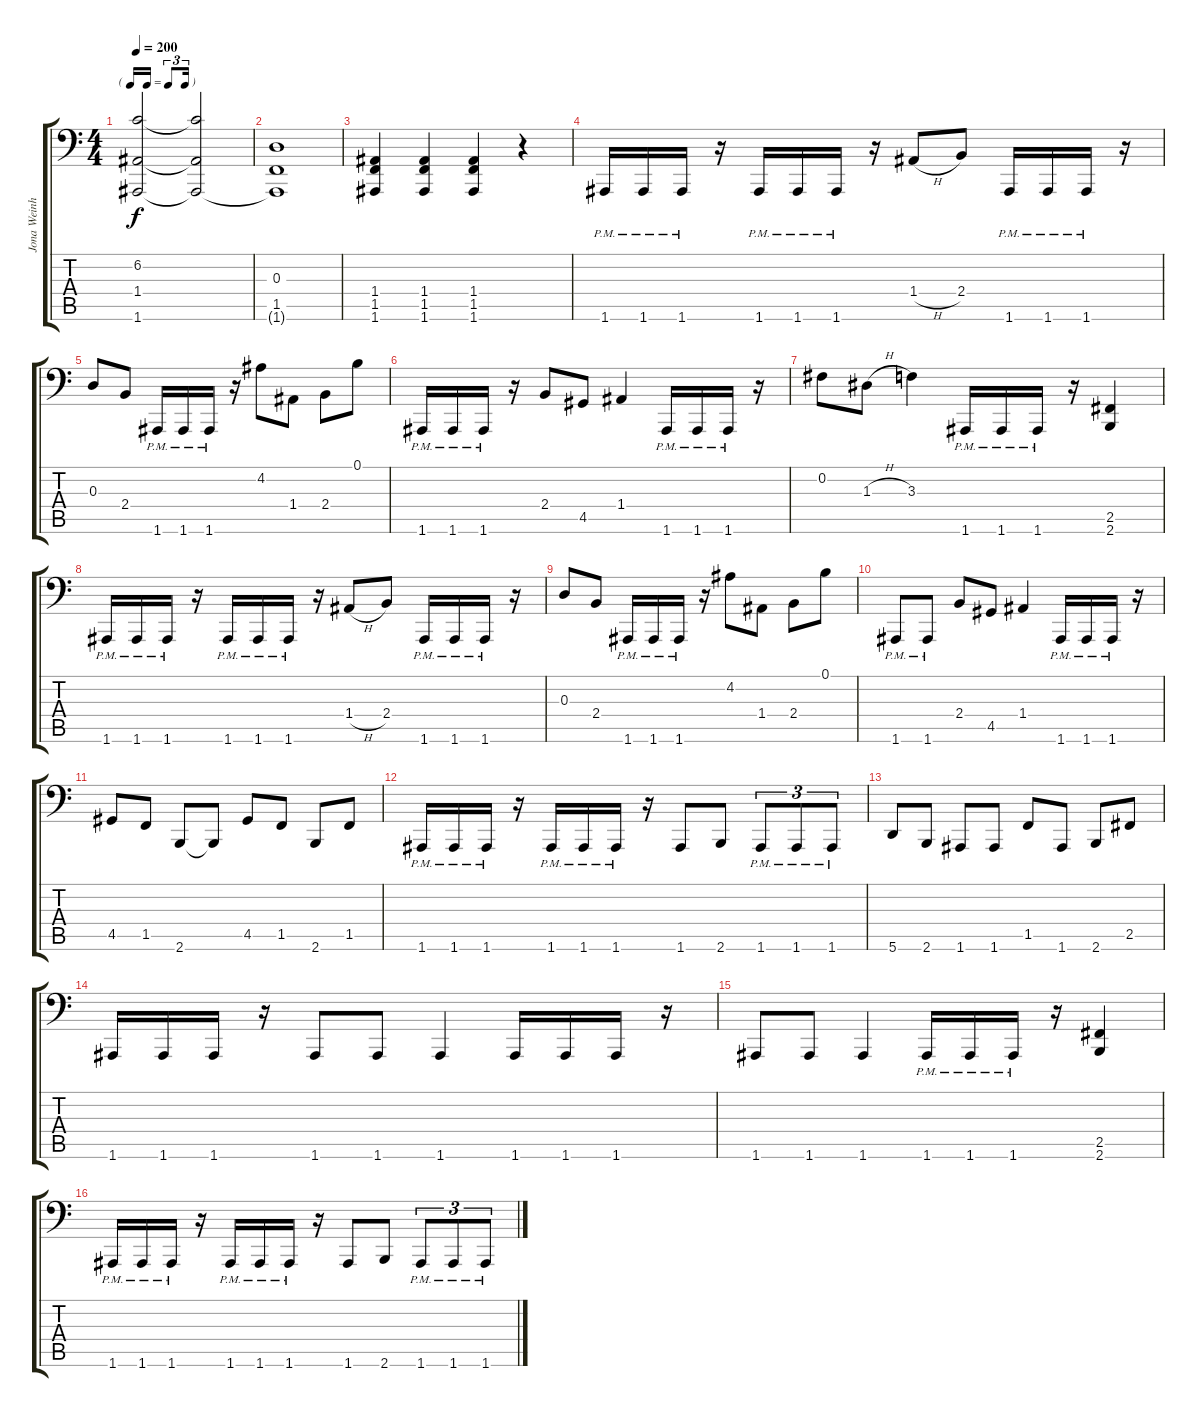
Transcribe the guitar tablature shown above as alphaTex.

\track ("Jona Weinhofen " "Jona Weinh") {instrument overdrivenguitar}
\staff {score tabs}
\tuning (B2 Gb2 D2 A1 E1 A0) {hide}
\ts (4 4)
\tf triplet16th
\tempo 200
\clef f4
\ks c
(6.2{t} 1.4{t} 1.6{t}).2{dy f} (6.2{t} 1.4{t} 1.6{t}).2 |
(0.3 1.5{t} 1.6{t}).1 |
(1.4 1.5 1.6).4 (1.4 1.5 1.6).4 (1.4 1.5 1.6).4 r.4 |
1.6{pm}.16 1.6{pm}.16 1.6{pm}.16 r.16 1.6{pm}.16 1.6{pm}.16 1.6{pm}.16 r.16 1.4{h}.8 2.4.8 1.6{pm}.16 1.6{pm}.16 1.6{pm}.16 r.16 |
0.3.8 2.4.8 1.6{pm}.16 1.6{pm}.16 1.6{pm}.16 r.16 4.2.8 1.4.8 2.4.8 0.1.8 |
1.6{pm}.16 1.6{pm}.16 1.6{pm}.16 r.16 2.4.8 4.5.8 1.4.4 1.6{pm}.16 1.6{pm}.16 1.6{pm}.16 r.16 |
0.2.8 1.3{h}.8 3.3.4 1.6{pm}.16 1.6{pm}.16 1.6{pm}.16 r.16 (2.5 2.6).4 |
1.6{pm}.16 1.6{pm}.16 1.6{pm}.16 r.16 1.6{pm}.16 1.6{pm}.16 1.6{pm}.16 r.16 1.4{h}.8 2.4.8 1.6{pm}.16 1.6{pm}.16 1.6{pm}.16 r.16 |
0.3.8 2.4.8 1.6{pm}.16 1.6{pm}.16 1.6{pm}.16 r.16 4.2.8 1.4.8 2.4.8 0.1.8 |
1.6{pm}.8 1.6{pm}.8 2.4.8 4.5.8 1.4.4 1.6{pm}.16 1.6{pm}.16 1.6{pm}.16 r.16 |
4.5.8 1.5.8 2.6.8 2.6{t}.8 4.5.8 1.5.8 2.6.8 1.5.8 |
1.6{pm}.16 1.6{pm}.16 1.6{pm}.16 r.16 1.6{pm}.16 1.6{pm}.16 1.6{pm}.16 r.16 1.6.8 2.6.8 1.6{pm}.8{tu (3 2)} 1.6{pm}.8{tu (3 2)} 1.6{pm}.8{tu (3 2)} |
5.6.8 2.6.8 1.6.8 1.6.8 1.5.8 1.6.8 2.6.8 2.5.8 |
1.6.16 1.6.16 1.6.16 r.16 1.6.8 1.6.8 1.6.4 1.6.16 1.6.16 1.6.16 r.16 |
1.6.8 1.6.8 1.6.4 1.6{pm}.16 1.6{pm}.16 1.6{pm}.16 r.16 (2.5 2.6).4 |
1.6{pm}.16 1.6{pm}.16 1.6{pm}.16 r.16 1.6{pm}.16 1.6{pm}.16 1.6{pm}.16 r.16 1.6.8 2.6.8 1.6{pm}.8{tu (3 2)} 1.6{pm}.8{tu (3 2)} 1.6{pm}.8{tu (3 2)}
